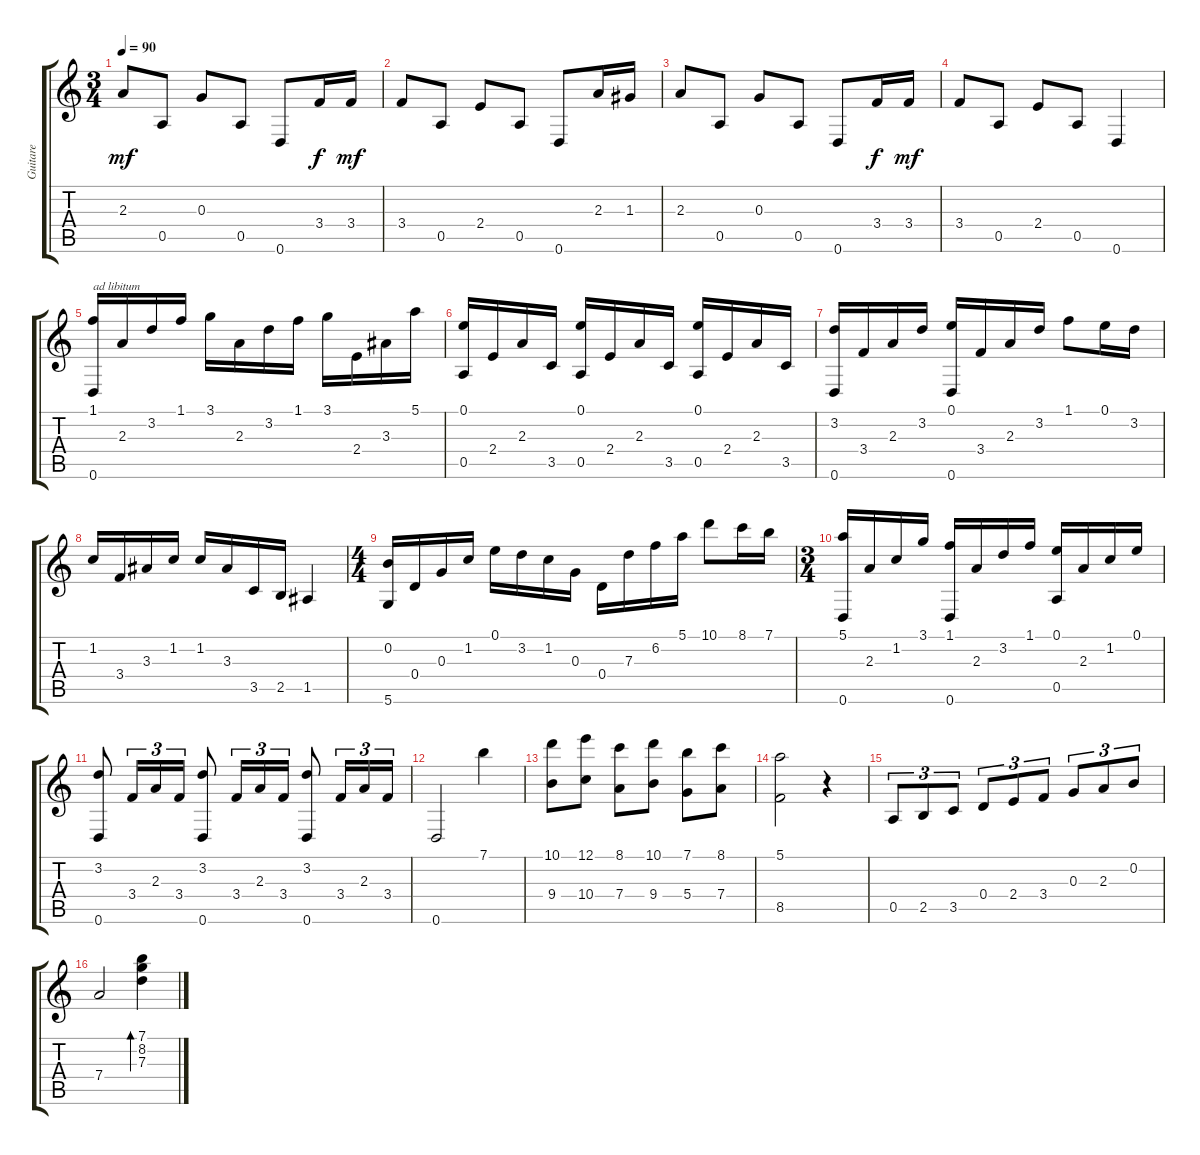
\track ("Guitare" "Guitare") {instrument acousticguitarnylon}
\staff {score tabs}
\tuning (E4 B3 G3 D3 A2 D2) {hide}
\ts (3 4)
\tempo 90
\clef g2
\ks c
2.3.8{dy mf} 0.5.8 0.3.8 0.5.8 0.6.8 3.4.16{dy f} 3.4.16{dy mf} |
3.4.8 0.5.8 2.4.8 0.5.8 0.6.8 2.3.16 1.3.16 |
2.3.8 0.5.8 0.3.8 0.5.8 0.6.8 3.4.16{dy f} 3.4.16{dy mf} |
3.4.8 0.5.8 2.4.8 0.5.8 0.6.4 |
(1.1 0.6).16{txt "ad libitum"} 2.3.16 3.2.16 1.1.16 3.1.16 2.3.16 3.2.16 1.1.16 3.1.16 2.4.16 3.3.16 5.1.16 |
(0.1 0.5).16 2.4.16 2.3.16 3.5.16 (0.1 0.5).16 2.4.16 2.3.16 3.5.16 (0.1 0.5).16 2.4.16 2.3.16 3.5.16 |
(3.2 0.6).16 3.4.16 2.3.16 3.2.16 (0.1 0.6).16 3.4.16 2.3.16 3.2.16 1.1.8 0.1.16 3.2.16 |
1.2.16 3.4.16 3.3.16 1.2.16 1.2.16 3.3.16 3.5.16 2.5.16 1.5.4 |
\ts (4 4)
(0.2 5.6).16 0.4.16 0.3.16 1.2.16 0.1.16 3.2.16 1.2.16 0.3.16 0.4.16 7.3.16 6.2.16 5.1.16 10.1.8 8.1.16 7.1.16 |
\ts (3 4)
(5.1 0.6).16 2.3.16 1.2.16 3.1.16 (1.1 0.6).16 2.3.16 3.2.16 1.1.16 (0.1 0.5).16 2.3.16 1.2.16 0.1.16 |
(3.2 0.6).8 3.4.16{tu (3 2)} 2.3.16{tu (3 2)} 3.4.16{tu (3 2)} (3.2 0.6).8 3.4.16{tu (3 2)} 2.3.16{tu (3 2)} 3.4.16{tu (3 2)} (3.2 0.6).8 3.4.16{tu (3 2)} 2.3.16{tu (3 2)} 3.4.16{tu (3 2)} |
0.6.2 7.1.4 |
(10.1 9.4).8 (12.1 10.4).8 (8.1 7.4).8 (10.1 9.4).8 (7.1 5.4).8 (8.1 7.4).8 |
(5.1 8.5).2 r.4 |
0.5.8{tu (3 2)} 2.5.8{tu (3 2)} 3.5.8{tu (3 2)} 0.4.8{tu (3 2)} 2.4.8{tu (3 2)} 3.4.8{tu (3 2)} 0.3.8{tu (3 2)} 2.3.8{tu (3 2)} 0.2.8{tu (3 2)} |
7.4.2 (7.1 8.2 7.3).4{bd 120}
